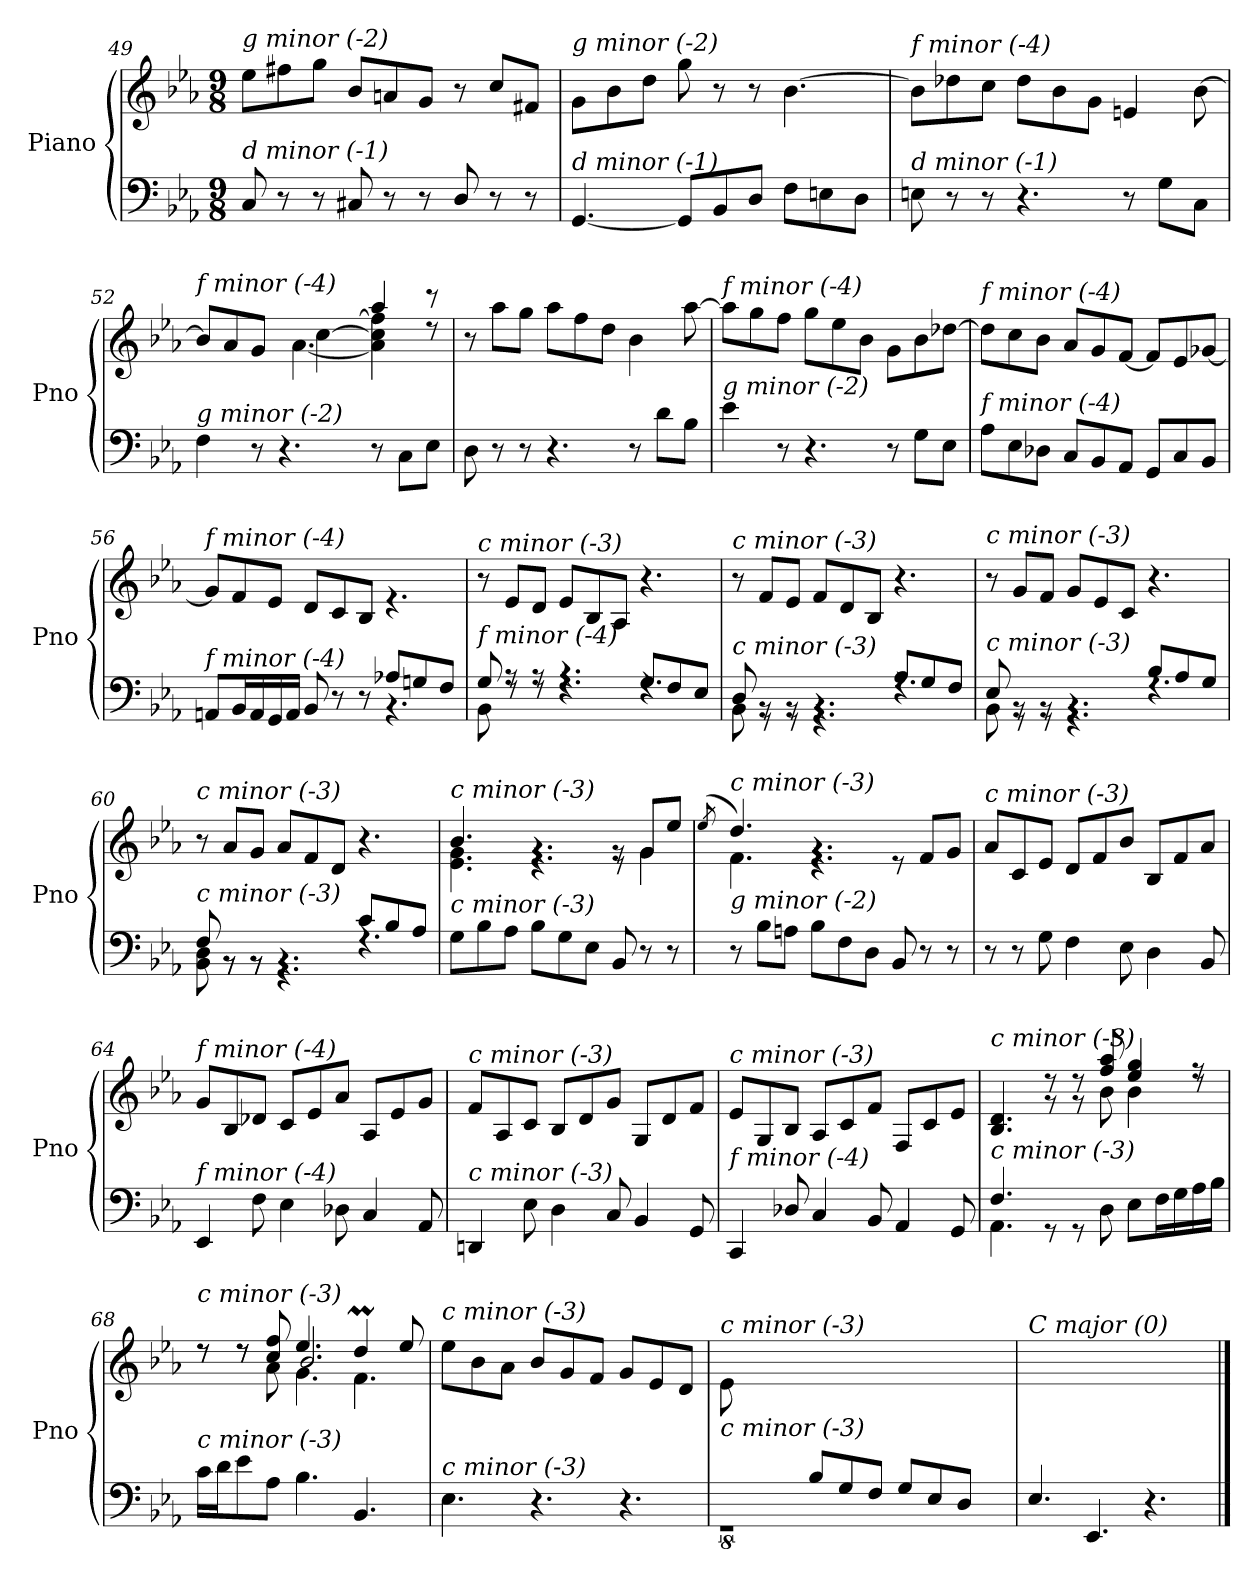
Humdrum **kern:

**kern	**kern
*part1	*part1
*staff2	*staff1
*I"Piano	*
*I'Pno	*
!!LO:PB:g=z
*clefF4	*clefG2
*k[b-e-a-]	*k[b-e-a-]
*M9/8	*M9/8
=49	=49
!	!LO:TX:i:t=g minor (-2)
!LO:TX:i:t=d minor (-1)	!
8C/	8ee-\L
8r	8ff#X\
8r	8gg\J
8C#X/	8b-/L
8r	8an/
8r	8g/J
8D/	8r
8r	8cc/L
8r	8f#X/J
=50	=50
!	!LO:TX:i:t=g minor (-2)
!LO:TX:i:t=d minor (-1)	!
[4.GG/	8g\L
.	8b-\
.	8dd\J
8GG/L]	8gg\
8BB-/	8r
8D/J	8r
8F\L	[4.b-\
8En\	.
8D\J	.
=51	=51
!	!LO:TX:i:t=f minor (-4)
!LO:TX:i:t=d minor (-1)	!
8En\	8b-\L]
8r	8dd-X\
8r	8cc\J
4.r	8dd-\L
.	8b-\
.	8g\J
8r	4en/
8G\L	.
8C\J	[8b-\
=52	=52
*^	*^
*	*^	*	*^
!	!	!	!LO:TX:i:t=f minor (-4)	!	!
!LO:TX:i:t=g minor (-2)	!	!	!	!	!
4.ryy	2ryy	4F\	8b-/L]	4.ryy	2ryy
.	.	.	8a-/	.	.
.	.	8r	8g/J	.	.
2.ryy	.	4.r	8a-/Lyy	[4.a-\	.
.	4ryy	.	8cc/	.	[4cc\
.	.	.	[8ff/J	.	.
.	4.ryy	8r	4aa-/	4a-\] 4cc\] 4ff\]	4.ryy
.	.	8C\L	.	.	.
.	.	8E-\J	8r	8rdd	.
*	*	*	*	*v	*v
=53	=53	=53	=53	=53
!	!	!	!LO:TX:i:t=c minor (-3)	!
!LO:TX:i:t=g minor (-2)	!	!	!	!
*v	*v	*v	*	*
*	*v	*v
8D\	8r
8r	8aa-\L
8r	8gg\J
4.r	8aa-\L
.	8ff\
.	8dd\J
8r	4b-\
8d\L	.
8B-\J	[8aa-\
!!LO:LB:g=z
=54	=54
!	!LO:TX:i:t=f minor (-4)
!LO:TX:i:t=g minor (-2)	!
4e-\	8aa-\L]
.	8gg\
8r	8ff\J
4.r	8gg\L
.	8ee-\
.	8b-\J
8r	8g\L
8G\L	8b-\
8E-\J	[8dd-X\J
=55	=55
!	!LO:TX:i:t=f minor (-4)
!LO:TX:i:t=f minor (-4)	!
8A-\L	8dd-\L]
8E-\	8cc\
8D-X\J	8b-\J
8C/L	8a-/L
8BB-/	8g/
8AA-/J	[8f/J
8GG/L	8f/L]
8C/	8e-/
8BB-/J	[8g-X/J
=56	=56
*^	*^
*	*^	*	*
!	!	!	!LO:TX:i:t=f minor (-4)	!
!LO:TX:i:t=f minor (-4)	!	!	!	!
2.ryy	2.ryy	8AAn/L	8g-/L]	2.ryy
.	.	16BB-/L	8f/	.
.	.	16AA/	.	.
.	.	16GG/	8e-/J	.
.	.	16AA/JJ	.	.
.	.	8BB-/	8d/L	.
.	.	8r	8c/	.
.	.	8r	8B-/J	.
8A-X/L	4.ryy	4.rBB	4.ryy	4.re
8Gn/	.	.	.	.
8F/J	.	.	.	.
*	*v	*v	*	*
*	*	*v	*v
=57	=57	=57
!	!	!LO:TX:i:t=c minor (-3)
!LO:TX:i:t=f minor (-4)	!	!
8G/	8BB-\	8r
8r	8rF	8e-/L
8r	8rF	8d/J
4.r	4.rF	8e-/L
.	.	8B-/
.	.	8A-/J
8G/L	4.rF	4.r
8F/	.	.
8E-/J	.	.
!!LO:LB:g=z
=58	=58	=58
!	!	!LO:TX:i:t=c minor (-3)
!LO:TX:i:t=c minor (-3)	!	!
8D/	8BB-\	8r
8rGG	8rBB	8f/L
8rGG	8rBB	8e-/J
4.rGG	4.rBB	8f/L
.	.	8d/
.	.	8B-/J
8A-/L	4.rF	4.r
8G/	.	.
8F/J	.	.
=59	=59	=59
!	!	!LO:TX:i:t=c minor (-3)
!LO:TX:i:t=c minor (-3)	!	!
8E-/	8BB-\	8r
8rBB	8r	8g/L
8rBB	8r	8f/J
4.rBB	4.r	8g/L
.	.	8e-/
.	.	8c/J
8B-/L	4.rF	4.r
8A-/	.	.
8G/J	.	.
=60	=60	=60
!	!	!LO:TX:i:t=c minor (-3)
!LO:TX:i:t=c minor (-3)	!	!
8F/	8BB-\ 8D\	8r
8rBB	8r	8a-/L
8rBB	8r	8g/J
4.rBB	4.r	8a-/L
.	.	8f/
.	.	8d/J
8c/L	4.rF	4.r
8B-/	.	.
8A-/J	.	.
*v	*v	*
=61	=61
*	*^
!	!LO:TX:i:t=c minor (-3)	!
!LO:TX:i:t=c minor (-3)	!	!
8G\L	4.b-/	4.e-\ 4.g\
8B-\	.	.
8A-\J	.	.
8B-\L	4.rg	4.r
8G\	.	.
8E-\J	.	.
8BB-/	8rg	8r
8r	8g/L	4g\
8r	8ee-/J	.
*	*v	*v
=62	=62
.	(8qee-/
*^	*^
*	*^	*	*^
!	!	!	!LO:TX:i:t=c minor (-3)	!	!
!LO:TX:i:t=g minor (-2)	!	!	!	!	!
2.ryy	4.ryy	8r	4.dd/)	4.f\	8ee-!yy
.	.	8B-\L	.	.	4dd!yy
.	.	8An\J	.	.	.
.	2.ryy	8B-\L	4.rg	4.r	2.ryy
.	.	8F\	.	.	.
.	.	8D\J	.	.	.
4.ryy	.	8BB-/	8re	4.ryy	.
.	.	8r	8f/L	.	.
.	.	8r	8g/J	.	.
*	*	*	*v	*v	*v
!!LO:LB:g=z
=63	=63	=63	=63
!	!	!	!LO:TX:i:t=c minor (-3)
!LO:TX:i:t=g minor (-2)	!	!	!
*v	*v	*v	*
8r	8a-/L
8r	8c/
8G\	8e-/J
4F\	8d/L
.	8f/
8E-\	8b-/J
4D\	8B-/L
.	8f/
8BB-/	8a-/J
=64	=64
!	!LO:TX:i:t=f minor (-4)
!LO:TX:i:t=f minor (-4)	!
4EE-/	8g/L
.	8B-/
8F\	8d-X/J
4E-\	8c/L
.	8e-/
8D-X\	8a-/J
4C/	8A-/L
.	8e-/
8AA-/	8g/J
=65	=65
!	!LO:TX:i:t=c minor (-3)
!LO:TX:i:t=c minor (-3)	!
4DDn/	8f/L
.	8A-/
8E-\	8c/J
4D\	8B-/L
.	8d/
8C/	8g/J
4BB-/	8G/L
.	8d/
8GG/	8f/J
=66	=66
!	!LO:TX:i:t=c minor (-3)
!LO:TX:i:t=f minor (-4)	!
4CC/	8e-/L
.	8G/
8D-X/	8B-/J
4C/	8A-/L
.	8c/
8BB-/	8f/J
4AA-/	8F/L
.	8c/
8GG/	8e-/J
!!LO:LB:g=z
=67	=67
*^	*^
*	*^	*	*^
!	!	!	!LO:TX:i:t=c minor (-3)	!	!
!LO:TX:i:t=c minor (-3)	!	!	!	!	!
4.ryy	4.F/	4.AA-\	4.B-/ 4.d/	4.ryy	4.ryy
2.ryy	8rGG	2.ryy	8rg	8rdd	2.ryy
.	8rGG	.	8rg	8rdd	.
.	8D\	.	8ff/ 8aa-/	8b-\	.
.	8E-\L	.	4ee-/ 4gg/	4b-\	.
.	16F\L	.	.	.	.
.	16G\	.	.	.	.
.	16A-\	.	8r	8rdd	.
.	16B-\JJ	.	.	.	.
*	*v	*v	*	*	*
=68	=68	=68	=68	=68
!	!	!LO:TX:i:t=c minor (-3)	!	!
!LO:TX:i:t=c minor (-3)	!	!	!	!
4.ryy	16c\LL	8r	8rdd	4.ryy
.	16d\J	.	.	.
.	8e-\	8r	8rdd	.
.	8A-\J	8cc/ 8ff/	8a-\	.
2.ryy	4.B-\	4.ee-/	4.g\	2.b-/
.	4.BB-/	4ddm/	4.f\	.
.	.	8ee-/	.	.
*v	*v	*	*	*
*	*v	*v	*v
=69	=69
!	!LO:TX:i:t=c minor (-3)
!LO:TX:i:t=c minor (-3)	!
4.E-\	8ee-\L
.	8b-\
.	8a-\J
4.r	8b-/L
.	8g/
.	8f/J
4.r	8g/L
.	8e-/
.	8d/J
=70	=70
*^	*
!	!	!LO:TX:i:t=c minor (-3)
!LO:TX:i:t=c minor (-3)	!	!
8ryy	8%9rGG	8e-\L
8B-/	.	1ryy
8A-/J	.	.
8B-/L	.	.
8G/	.	.
8F/J	.	.
8G/L	.	.
8E-/	.	.
8D/J	.	.
8ryy	8ryy	8ryy
=71	=71	=71
!	!	!LO:TX:i:t=C major (0)
!LO:TX:i:t=c minor (-3)	!	!
*v	*v	*
4.E-/	1ryy
4.EE-/	.
4.r	.
.	8ryy
==	==
*-	*-
